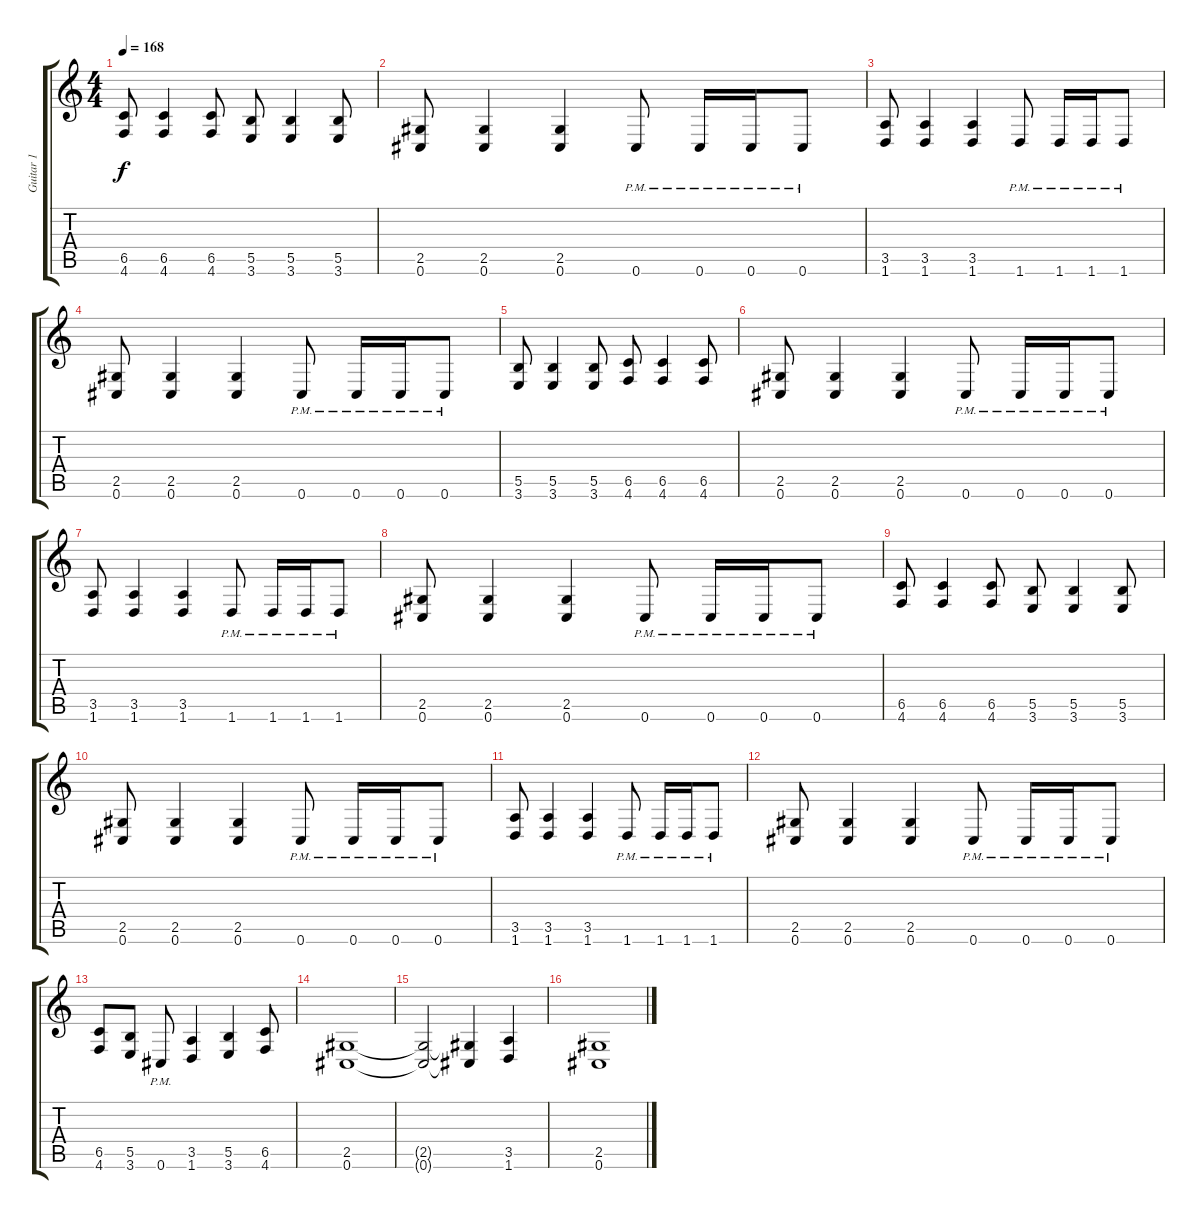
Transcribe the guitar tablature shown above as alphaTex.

\track ("Guitar 1" "Guitar 1") {instrument distortionguitar}
\staff {score tabs}
\tuning (Db4 Ab3 E3 B2 Gb2 Db2) {hide}
\ts (4 4)
\tempo 168
\clef g2
\ks c
(6.5 4.6).8{dy f} (6.5 4.6).4 (6.5 4.6).8 (5.5 3.6).8 (5.5 3.6).4 (5.5 3.6).8 |
(2.5 0.6).8 (2.5 0.6).4 (2.5 0.6).4 0.6{pm}.8 0.6{pm}.16 0.6{pm}.16 0.6{pm}.8 |
(3.5 1.6).8 (3.5 1.6).4 (3.5 1.6).4 1.6{pm}.8 1.6{pm}.16 1.6{pm}.16 1.6{pm}.8 |
(2.5 0.6).8 (2.5 0.6).4 (2.5 0.6).4 0.6{pm}.8 0.6{pm}.16 0.6{pm}.16 0.6{pm}.8 |
(5.5 3.6).8 (5.5 3.6).4 (5.5 3.6).8 (6.5 4.6).8 (6.5 4.6).4 (6.5 4.6).8 |
(2.5 0.6).8 (2.5 0.6).4 (2.5 0.6).4 0.6{pm}.8 0.6{pm}.16 0.6{pm}.16 0.6{pm}.8 |
(3.5 1.6).8 (3.5 1.6).4 (3.5 1.6).4 1.6{pm}.8 1.6{pm}.16 1.6{pm}.16 1.6{pm}.8 |
(2.5 0.6).8 (2.5 0.6).4 (2.5 0.6).4 0.6{pm}.8 0.6{pm}.16 0.6{pm}.16 0.6{pm}.8 |
(6.5 4.6).8 (6.5 4.6).4 (6.5 4.6).8 (5.5 3.6).8 (5.5 3.6).4 (5.5 3.6).8 |
(2.5 0.6).8 (2.5 0.6).4 (2.5 0.6).4 0.6{pm}.8 0.6{pm}.16 0.6{pm}.16 0.6{pm}.8 |
(3.5 1.6).8 (3.5 1.6).4 (3.5 1.6).4 1.6{pm}.8 1.6{pm}.16 1.6{pm}.16 1.6{pm}.8 |
(2.5 0.6).8 (2.5 0.6).4 (2.5 0.6).4 0.6{pm}.8 0.6{pm}.16 0.6{pm}.16 0.6{pm}.8 |
(6.5 4.6).8 (5.5 3.6).8 0.6{pm}.8 (3.5 1.6).4 (5.5 3.6).4 (6.5 4.6).8 |
(2.5 0.6).1 |
(2.5{t} 0.6{t}).2 (2.5{t} 0.6{t}).4 (3.5 1.6).4 |
(2.5 0.6).1
